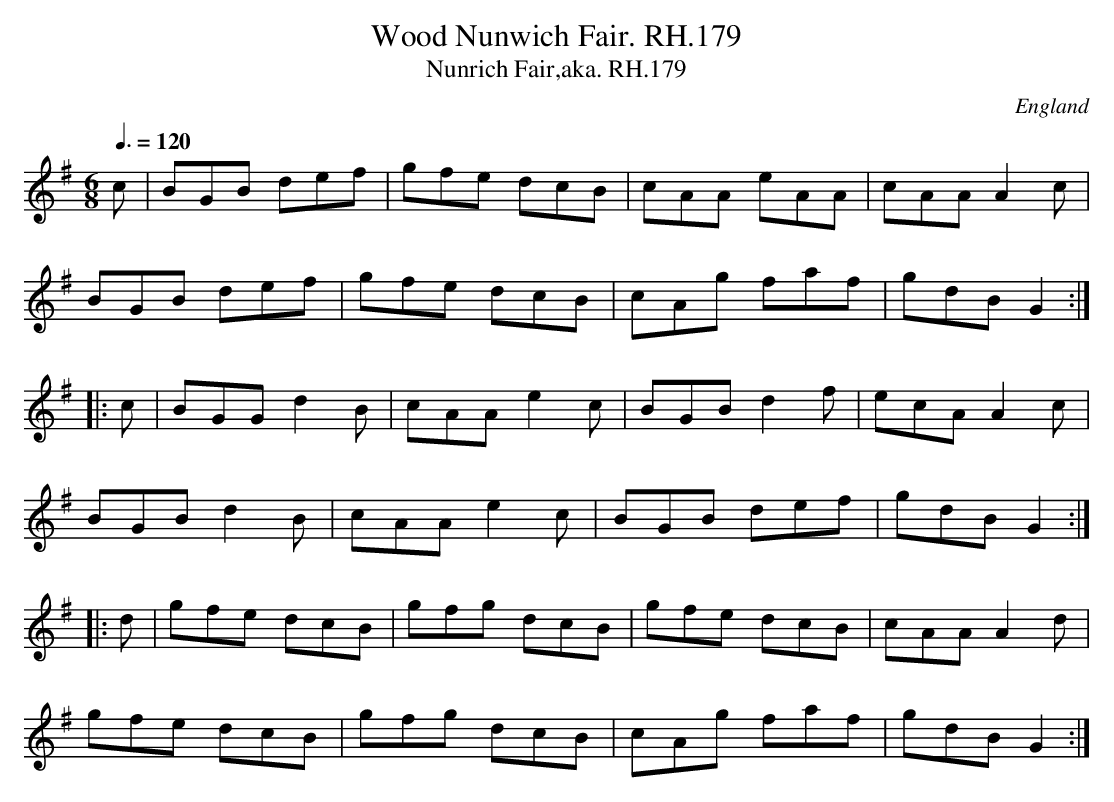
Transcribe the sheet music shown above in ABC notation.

X:1
T:Wood Nunwich Fair. RH.179
T:Nunrich Fair,aka. RH.179
O:England
M:6/8
L:1/8
Q:3/8=120
K:G
c|BGB def|gfe dcB|\
cAA eAA|cAA A2c|
BGB def|gfe dcB|cAg faf|gdB G2:|
|:c|BGG d2B|cAA e2c|BGB d2f|ecA A2c|
BGB d2B|cAA e2c|BGB def|gdB G2:|
|:d|gfe dcB|gfg dcB|gfe dcB|cAA A2d|
gfe dcB|gfg dcB|cAg faf|gdB G2:|
